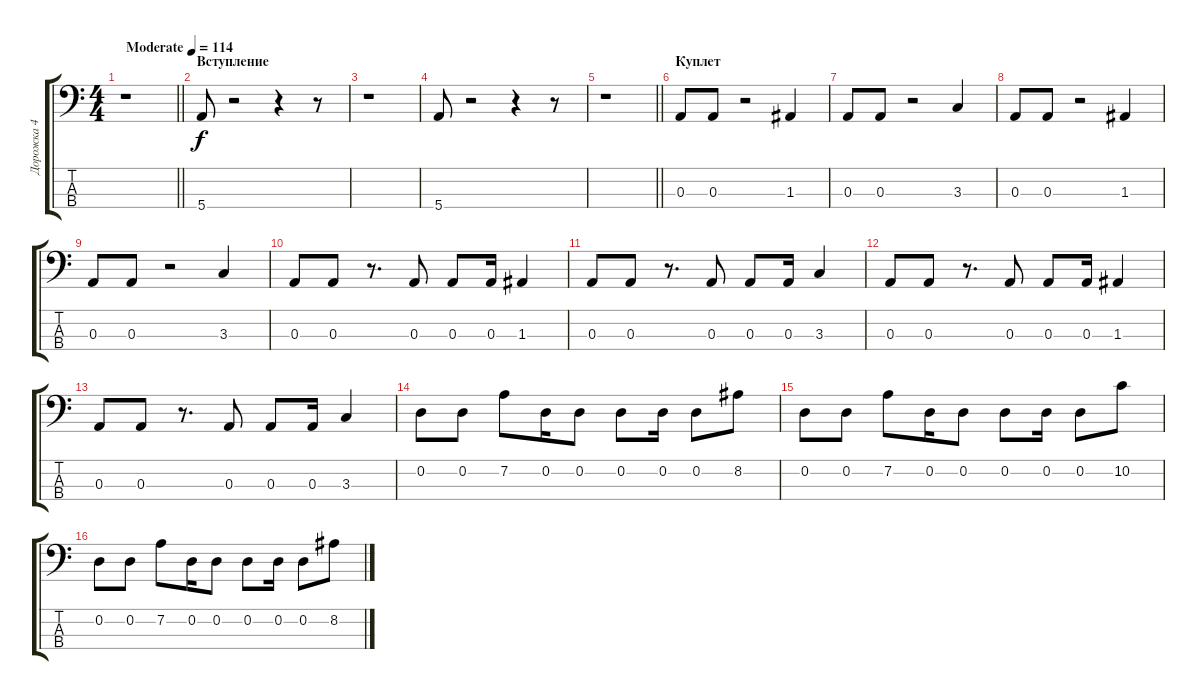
\track ("Дорожка 4" "Дорожка 4") {instrument electricbassfinger}
\staff {score tabs}
\tuning (G2 D2 A1 E1) {hide}
\ts (4 4)
\tempo (114 "Moderate")
\clef f4
\barLineRight lightlight
\ks c
r.1{dy f instrument electricbassfinger} |
\section ("" "Вступление")
5.4.8 r.2 r.4 r.8 |
r.1 |
5.4.8 r.2 r.4 r.8 |
\barLineRight lightlight
r.1 |
\section ("" "Куплет")
0.3.8 0.3.8 r.2 1.3.4 |
0.3.8 0.3.8 r.2 3.3.4 |
0.3.8 0.3.8 r.2 1.3.4 |
0.3.8 0.3.8 r.2 3.3.4 |
0.3.8 0.3.8 r.8{d} 0.3.8 0.3.8 0.3.16 1.3.4 |
0.3.8 0.3.8 r.8{d} 0.3.8 0.3.8 0.3.16 3.3.4 |
0.3.8 0.3.8 r.8{d} 0.3.8 0.3.8 0.3.16 1.3.4 |
0.3.8 0.3.8 r.8{d} 0.3.8 0.3.8 0.3.16 3.3.4 |
0.2.8 0.2.8 7.2.8 0.2.16 0.2.8 0.2.8 0.2.16 0.2.8 8.2.8 |
0.2.8 0.2.8 7.2.8 0.2.16 0.2.8 0.2.8 0.2.16 0.2.8 10.2.8 |
0.2.8 0.2.8 7.2.8 0.2.16 0.2.8 0.2.8 0.2.16 0.2.8 8.2.8
